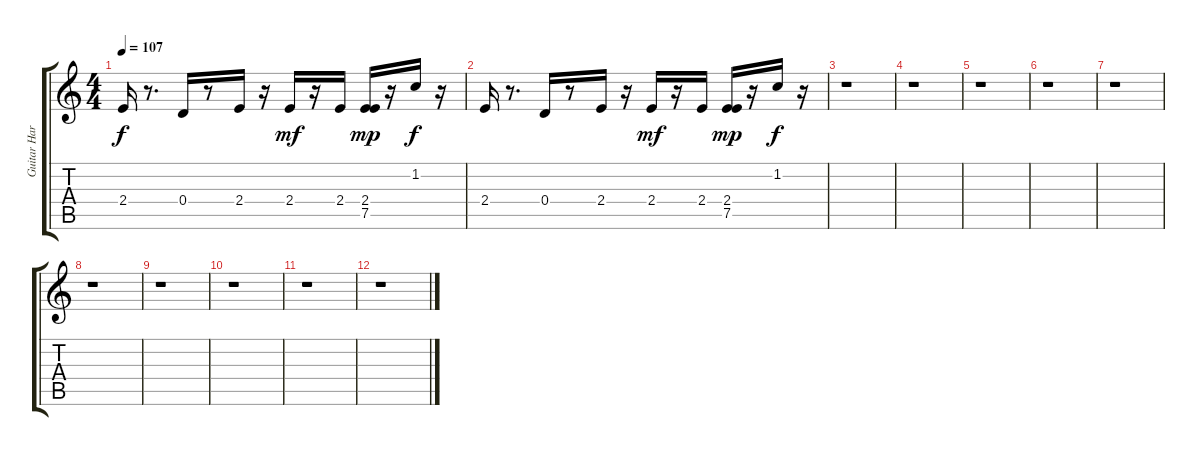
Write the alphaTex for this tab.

\track ("Guitar Harmonics" "Guitar Har") {instrument distortionguitar}
\staff {score tabs}
\tuning (E4 B3 G3 D3 A2 E2) {hide}
\ts (4 4)
\tempo 107
\clef g2
\ks c
2.4.16{dy f} r.8{d} 0.4.16 r.8 2.4.16 r.16 2.4.16{dy mf} r.16 2.4.16 (2.4 7.5).16{dy mp} r.16 1.2.16{dy f} r.16 |
2.4.16 r.8{d} 0.4.16 r.8 2.4.16 r.16 2.4.16{dy mf} r.16 2.4.16 (2.4 7.5).16{dy mp} r.16 1.2.16{dy f} r.16 |
r.1 |
r.1 |
r.1 |
r.1 |
r.1 |
r.1 |
r.1 |
r.1 |
r.1 |
r.1
